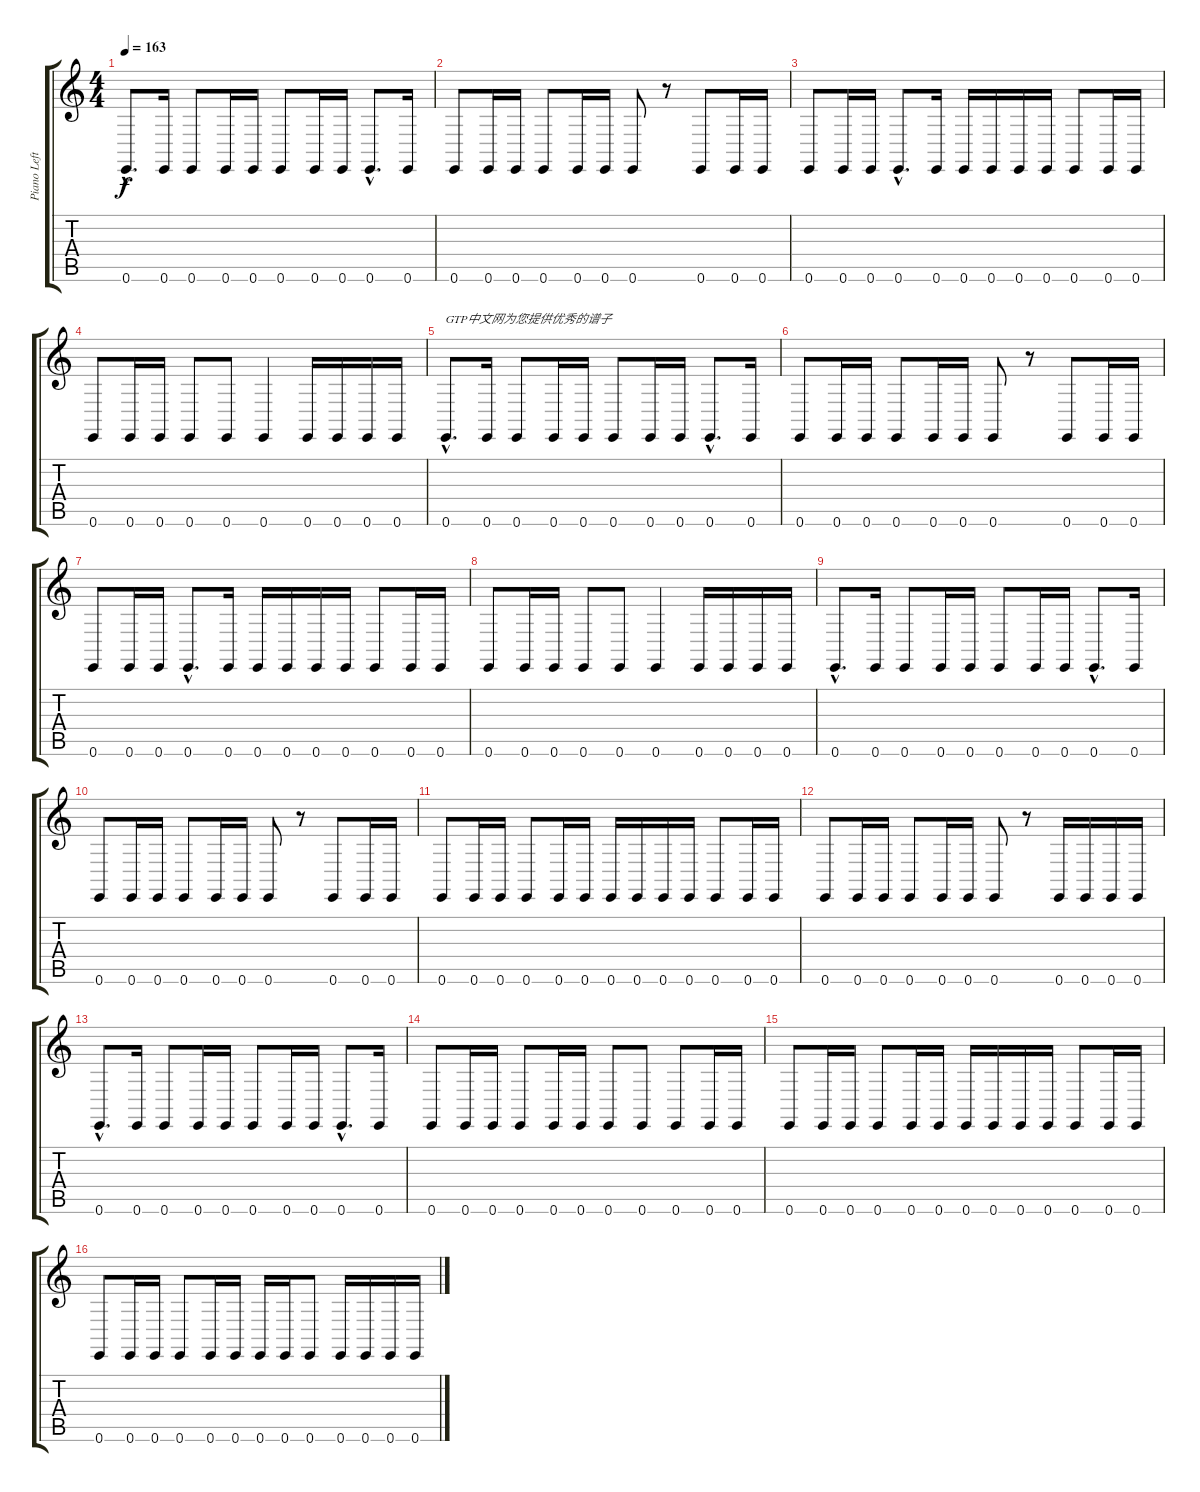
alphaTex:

\track ("Piano Left Hand" "Piano Left") {instrument acousticgrandpiano}
\staff {score tabs}
\tuning (E4 B3 G3 D3 A2 E2) {hide}
\ts (4 4)
\tempo 163
\clef g2
\ks c
0.6{hac}.8{d dy f instrument acousticgrandpiano} 0.6.16 0.6.8 0.6.16 0.6.16 0.6.8 0.6.16 0.6.16 0.6{hac}.8{d} 0.6.16 |
0.6.8 0.6.16 0.6.16 0.6.8 0.6.16 0.6.16 0.6.8 r.8 0.6.8 0.6.16 0.6.16 |
0.6.8 0.6.16 0.6.16 0.6{hac}.8{d} 0.6.16 0.6.16 0.6.16 0.6.16 0.6.16 0.6.8 0.6.16 0.6.16 |
0.6.8 0.6.16 0.6.16 0.6.8 0.6.8 0.6.4 0.6.16 0.6.16 0.6.16 0.6.16 |
0.6{hac}.8{d txt "GTP中文网为您提供优秀的谱子"} 0.6.16 0.6.8 0.6.16 0.6.16 0.6.8 0.6.16 0.6.16 0.6{hac}.8{d} 0.6.16 |
0.6.8 0.6.16 0.6.16 0.6.8 0.6.16 0.6.16 0.6.8 r.8 0.6.8 0.6.16 0.6.16 |
0.6.8 0.6.16 0.6.16 0.6{hac}.8{d} 0.6.16 0.6.16 0.6.16 0.6.16 0.6.16 0.6.8 0.6.16 0.6.16 |
0.6.8 0.6.16 0.6.16 0.6.8 0.6.8 0.6.4 0.6.16 0.6.16 0.6.16 0.6.16 |
0.6{hac}.8{d} 0.6.16 0.6.8 0.6.16 0.6.16 0.6.8 0.6.16 0.6.16 0.6{hac}.8{d} 0.6.16 |
0.6.8 0.6.16 0.6.16 0.6.8 0.6.16 0.6.16 0.6.8 r.8 0.6.8 0.6.16 0.6.16 |
0.6.8 0.6.16 0.6.16 0.6.8 0.6.16 0.6.16 0.6.16 0.6.16 0.6.16 0.6.16 0.6.8 0.6.16 0.6.16 |
0.6.8 0.6.16 0.6.16 0.6.8 0.6.16 0.6.16 0.6.8 r.8 0.6.16 0.6.16 0.6.16 0.6.16 |
0.6{hac}.8{d} 0.6.16 0.6.8 0.6.16 0.6.16 0.6.8 0.6.16 0.6.16 0.6{hac}.8{d} 0.6.16 |
0.6.8 0.6.16 0.6.16 0.6.8 0.6.16 0.6.16 0.6.8 0.6.8 0.6.8 0.6.16 0.6.16 |
0.6.8 0.6.16 0.6.16 0.6.8 0.6.16 0.6.16 0.6.16 0.6.16 0.6.16 0.6.16 0.6.8 0.6.16 0.6.16 |
0.6.8 0.6.16 0.6.16 0.6.8 0.6.16 0.6.16 0.6.16 0.6.16 0.6.8 0.6.16 0.6.16 0.6.16 0.6.16
